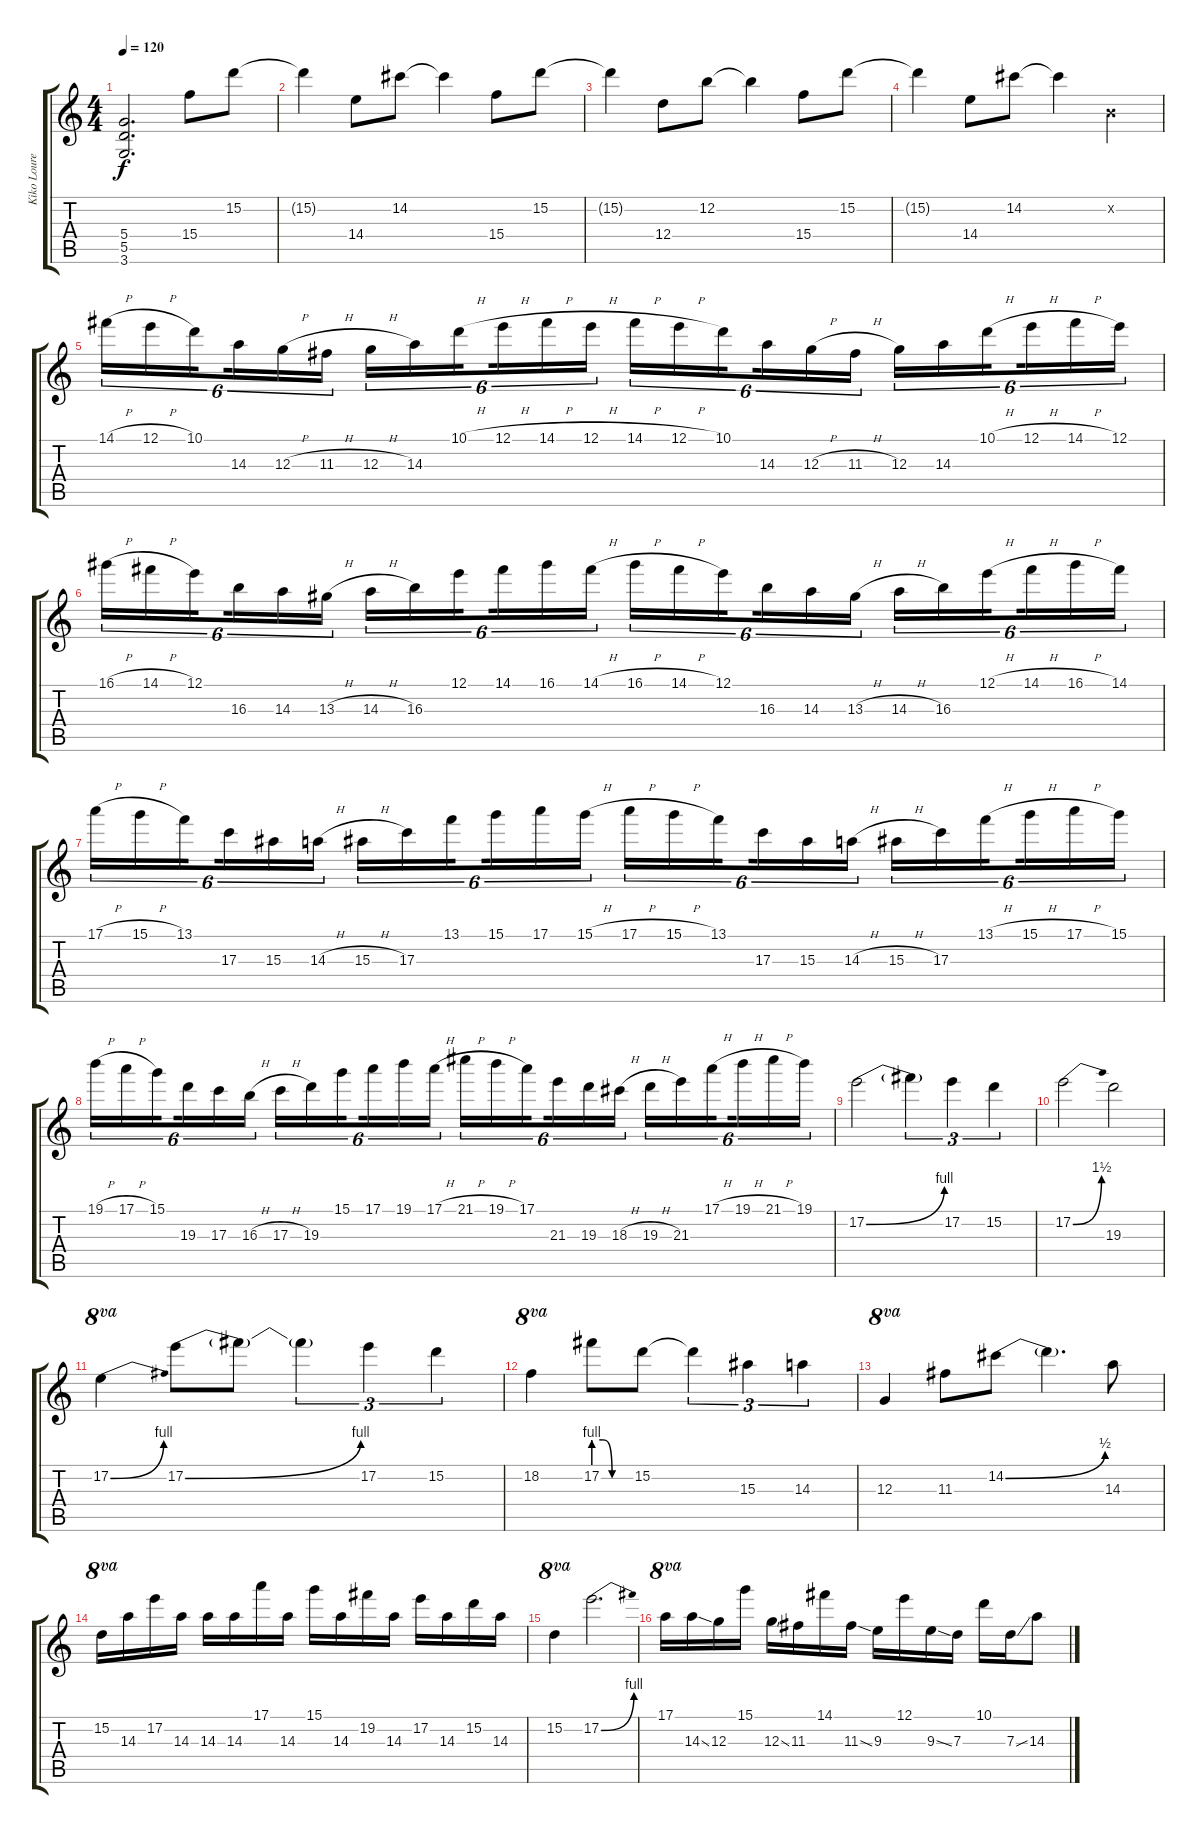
\track ("Kiko Loureiro" "Kiko Loure") {instrument distortionguitar}
\staff {score tabs}
\tuning (E4 B3 G3 D3 A2 E2) {hide}
\ts (4 4)
\tempo 120
\clef g2
\ks c
(5.4 5.5 3.6).2{d dy f} 15.4.8 15.2.8 |
15.2{t}.4 14.4.8 14.2.8 14.2{t}.4 15.4.8 15.2.8 |
15.2{t}.4 12.4.8 12.2.8 12.2{t}.4 15.4.8 15.2.8 |
15.2{t}.4 14.4.8 14.2.8 14.2{t}.4 0.2{x}.4 |
14.1{h}.16{tu (6 4)} 12.1{h}.16{tu (6 4)} 10.1.16{tu (6 4) beam splitsecondary} 14.3.16{tu (6 4)} 12.3{h}.16{tu (6 4)} 11.3{h}.16{tu (6 4)} 12.3{h}.16{tu (6 4)} 14.3.16{tu (6 4)} 10.1{h}.16{tu (6 4) beam splitsecondary} 12.1{h}.16{tu (6 4)} 14.1{h}.16{tu (6 4)} 12.1{h}.16{tu (6 4)} 14.1{h}.16{tu (6 4)} 12.1{h}.16{tu (6 4)} 10.1.16{tu (6 4) beam splitsecondary} 14.3.16{tu (6 4)} 12.3{h}.16{tu (6 4)} 11.3{h}.16{tu (6 4)} 12.3.16{tu (6 4)} 14.3.16{tu (6 4)} 10.1{h}.16{tu (6 4) beam splitsecondary} 12.1{h}.16{tu (6 4)} 14.1{h}.16{tu (6 4)} 12.1.16{tu (6 4)} |
16.1{h}.16{tu (6 4)} 14.1{h}.16{tu (6 4)} 12.1.16{tu (6 4) beam splitsecondary} 16.3.16{tu (6 4)} 14.3.16{tu (6 4)} 13.3{h}.16{tu (6 4)} 14.3{h}.16{tu (6 4)} 16.3.16{tu (6 4)} 12.1.16{tu (6 4) beam splitsecondary} 14.1.16{tu (6 4)} 16.1.16{tu (6 4)} 14.1{h}.16{tu (6 4)} 16.1{h}.16{tu (6 4)} 14.1{h}.16{tu (6 4)} 12.1.16{tu (6 4) beam splitsecondary} 16.3.16{tu (6 4)} 14.3.16{tu (6 4)} 13.3{h}.16{tu (6 4)} 14.3{h}.16{tu (6 4)} 16.3.16{tu (6 4)} 12.1{h}.16{tu (6 4) beam splitsecondary} 14.1{h}.16{tu (6 4)} 16.1{h}.16{tu (6 4)} 14.1.16{tu (6 4)} |
17.1{h}.16{tu (6 4)} 15.1{h}.16{tu (6 4)} 13.1.16{tu (6 4) beam splitsecondary} 17.3.16{tu (6 4)} 15.3.16{tu (6 4)} 14.3{h}.16{tu (6 4)} 15.3{h}.16{tu (6 4)} 17.3.16{tu (6 4)} 13.1.16{tu (6 4) beam splitsecondary} 15.1.16{tu (6 4)} 17.1.16{tu (6 4)} 15.1{h}.16{tu (6 4)} 17.1{h}.16{tu (6 4)} 15.1{h}.16{tu (6 4)} 13.1.16{tu (6 4) beam splitsecondary} 17.3.16{tu (6 4)} 15.3.16{tu (6 4)} 14.3{h}.16{tu (6 4)} 15.3{h}.16{tu (6 4)} 17.3.16{tu (6 4)} 13.1{h}.16{tu (6 4) beam splitsecondary} 15.1{h}.16{tu (6 4)} 17.1{h}.16{tu (6 4)} 15.1.16{tu (6 4)} |
19.1{h}.16{tu (6 4)} 17.1{h}.16{tu (6 4)} 15.1.16{tu (6 4) beam splitsecondary} 19.3.16{tu (6 4)} 17.3.16{tu (6 4)} 16.3{h}.16{tu (6 4)} 17.3{h}.16{tu (6 4)} 19.3.16{tu (6 4)} 15.1.16{tu (6 4) beam splitsecondary} 17.1.16{tu (6 4)} 19.1.16{tu (6 4)} 17.1{h}.16{tu (6 4)} 21.1{h}.16{tu (6 4)} 19.1{h}.16{tu (6 4)} 17.1.16{tu (6 4) beam splitsecondary} 21.3.16{tu (6 4)} 19.3.16{tu (6 4)} 18.3{h}.16{tu (6 4)} 19.3{h}.16{tu (6 4)} 21.3.16{tu (6 4)} 17.1{h}.16{tu (6 4) beam splitsecondary} 19.1{h}.16{tu (6 4)} 21.1{h}.16{tu (6 4)} 19.1.16{tu (6 4)} |
17.2{be (bend 0 0 60 4)}.2 17.2{t}.4{tu (3 2)} 17.2.4{tu (3 2)} 15.2.4{tu (3 2)} |
17.2{be (bend 0 0 60 6)}.2 19.3.2 |
17.2{be (bend 0 0 60 4)}.4{ot 8va} 17.2{be (bend 0 0 60 4)}.8 17.2{t}.8 17.2{t}.4{tu (3 2)} 17.2.4{tu (3 2)} 15.2.4{tu (3 2)} |
18.2.4{ot 8va} 17.2{be (custom 0 4 15 4 30 0 60 0)}.8 15.2.8 15.2{t}.4{tu (3 2)} 15.3.4{tu (3 2)} 14.3.4{tu (3 2)} |
12.3.4{ot 8va} 11.3.8 14.2{be (bend 0 0 60 2)}.8 14.2{t}.4{d} 14.3.8 |
15.2.16{ot 8va} 14.3.16 17.2.16 14.3.16 14.3.16 14.3.16 17.1.16 14.3.16 15.1.16 14.3.16 19.2.16 14.3.16 17.2.16 14.3.16 15.2.16 14.3.16 |
15.2.4{ot 8va} 17.2{be (bend 0 0 60 4)}.2{d} |
17.1.16{ot 8va} 14.3{ss}.16 12.3.16 15.1.16 12.3{ss}.16 11.3.16 14.1.16 11.3{ss}.16 9.3.16 12.1.16 9.3{ss}.16 7.3.16 10.1.16 7.3{ss}.16 14.3.8
